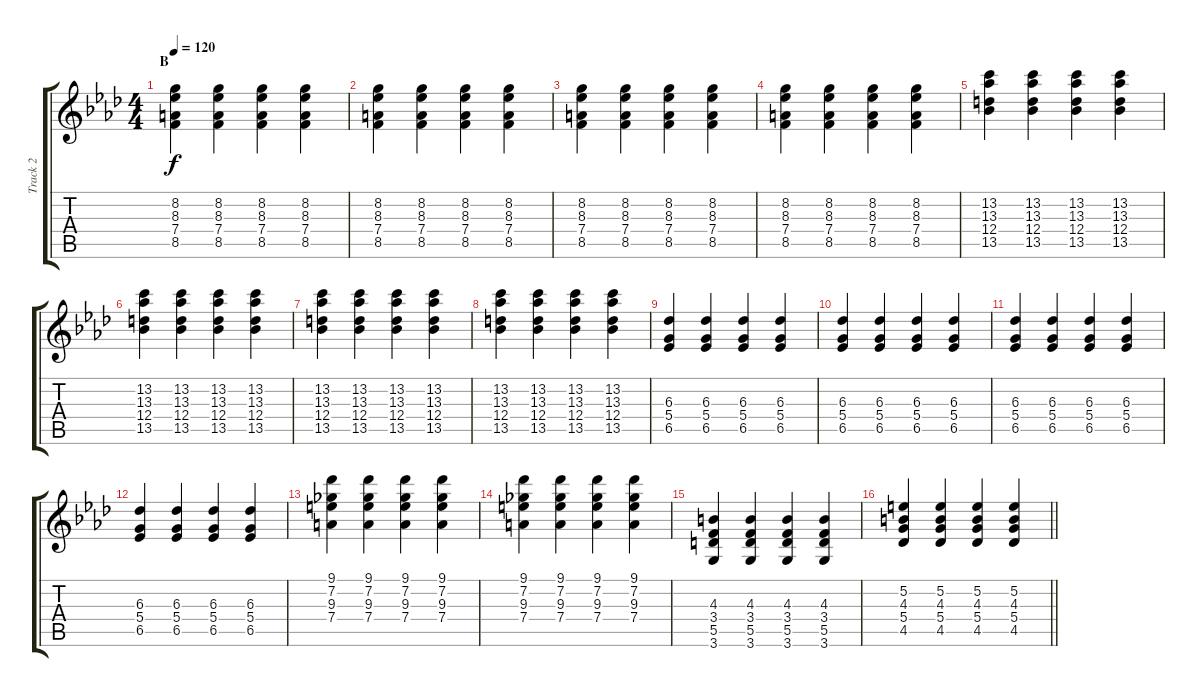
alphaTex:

\track ("Track 2" "Track 2") {instrument electricguitarjazz}
\staff {score tabs}
\tuning (E4 B3 G3 D3 A2 E2) {hide}
\ts (4 4)
\section ("" "B")
\tempo 120
\clef g2
\ks ab
(8.2 8.3 7.4 8.5).4{dy f} (8.2 8.3 7.4 8.5).4 (8.2 8.3 7.4 8.5).4 (8.2 8.3 7.4 8.5).4 |
(8.2 8.3 7.4 8.5).4 (8.2 8.3 7.4 8.5).4 (8.2 8.3 7.4 8.5).4 (8.2 8.3 7.4 8.5).4 |
(8.2 8.3 7.4 8.5).4 (8.2 8.3 7.4 8.5).4 (8.2 8.3 7.4 8.5).4 (8.2 8.3 7.4 8.5).4 |
(8.2 8.3 7.4 8.5).4 (8.2 8.3 7.4 8.5).4 (8.2 8.3 7.4 8.5).4 (8.2 8.3 7.4 8.5).4 |
(13.2 13.3 12.4 13.5).4 (13.2 13.3 12.4 13.5).4 (13.2 13.3 12.4 13.5).4 (13.2 13.3 12.4 13.5).4 |
(13.2 13.3 12.4 13.5).4 (13.2 13.3 12.4 13.5).4 (13.2 13.3 12.4 13.5).4 (13.2 13.3 12.4 13.5).4 |
(13.2 13.3 12.4 13.5).4 (13.2 13.3 12.4 13.5).4 (13.2 13.3 12.4 13.5).4 (13.2 13.3 12.4 13.5).4 |
(13.2 13.3 12.4 13.5).4 (13.2 13.3 12.4 13.5).4 (13.2 13.3 12.4 13.5).4 (13.2 13.3 12.4 13.5).4 |
(6.3 5.4 6.5).4 (6.3 5.4 6.5).4 (6.3 5.4 6.5).4 (6.3 5.4 6.5).4 |
(6.3 5.4 6.5).4 (6.3 5.4 6.5).4 (6.3 5.4 6.5).4 (6.3 5.4 6.5).4 |
(6.3 5.4 6.5).4 (6.3 5.4 6.5).4 (6.3 5.4 6.5).4 (6.3 5.4 6.5).4 |
(6.3 5.4 6.5).4 (6.3 5.4 6.5).4 (6.3 5.4 6.5).4 (6.3 5.4 6.5).4 |
(9.1 7.2 9.3 7.4).4 (9.1 7.2 9.3 7.4).4 (9.1 7.2 9.3 7.4).4 (9.1 7.2 9.3 7.4).4 |
(9.1 7.2 9.3 7.4).4 (9.1 7.2 9.3 7.4).4 (9.1 7.2 9.3 7.4).4 (9.1 7.2 9.3 7.4).4 |
(4.3 3.4 5.5 3.6).4 (4.3 3.4 5.5 3.6).4 (4.3 3.4 5.5 3.6).4 (4.3 3.4 5.5 3.6).4 |
\barLineRight lightlight
(5.2 4.3 5.4 4.5).4 (5.2 4.3 5.4 4.5).4 (5.2 4.3 5.4 4.5).4 (5.2 4.3 5.4 4.5).4
